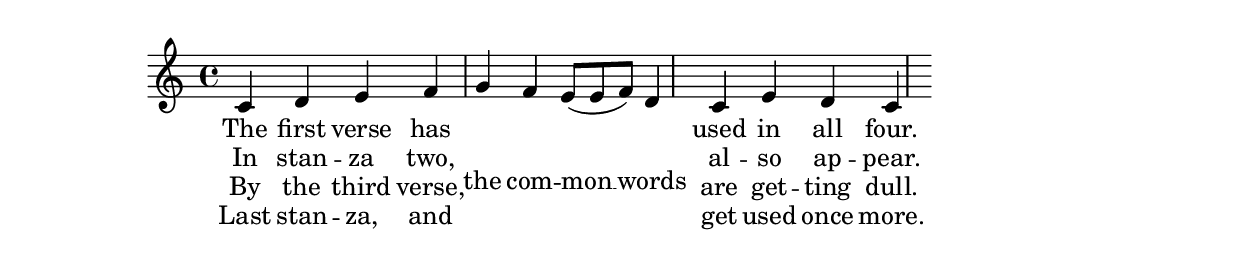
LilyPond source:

%% DO NOT EDIT this file manually; it is automatically
%% generated from LSR http://lsr.dsi.unimi.it
%% Make any changes in LSR itself, or in Documentation/snippets/new/ ,
%% and then run scripts/auxiliar/makelsr.py
%%
%% This file is in the public domain.
\version "2.14.2"

\header {
  lsrtags = "vocal-music"

  texidoc = "
In a vocal piece where there are several (two,four or more) lines of
lyrics, and common lyrics for all voices at some point, these common
lyrics may be vertically centered regardingly, as shown in the
following example:

"
  doctitle = "Vertically centered common lyrics"
} % begin verbatim

\include "english.ly"
leftbrace = \markup { \override #'(font-encoding . fetaBraces) \lookup #"brace240" }
rightbrace = \markup { \rotate #180 \leftbrace }

dropLyrics =
{
    \override LyricText #'extra-offset = #'(0 . -5)
    \override LyricHyphen #'extra-offset = #'(0 . -5)
    \override LyricExtender #'extra-offset = #'(0 . -5)
}

raiseLyrics =
{
    \revert LyricText #'extra-offset
    \revert LyricHyphen #'extra-offset
    \revert LyricExtender #'extra-offset
}

skipFour = \repeat unfold 4 { \skip 8 }

lyricsA = \lyricmode { The first verse has \dropLyrics the com -- mon
__ words \raiseLyrics used in all four. }
lyricsB = \lyricmode { In stan -- za two, \skipFour al -- so ap -- pear. }
lyricsC = \lyricmode { By the third verse, \skipFour are get -- ting dull. }
lyricsD = \lyricmode { Last stan -- za, and \skipFour get used once more. }

melody = \relative c' { c4 d e f g f e8( e f) d4 c e d c }

\score
{
        <<
                \new Voice = m \melody
                \new Lyrics \lyricsto m \lyricsA
                \new Lyrics \lyricsto m \lyricsB
                \new Lyrics \lyricsto m \lyricsC
                \new Lyrics \lyricsto m \lyricsD
        >>
}
